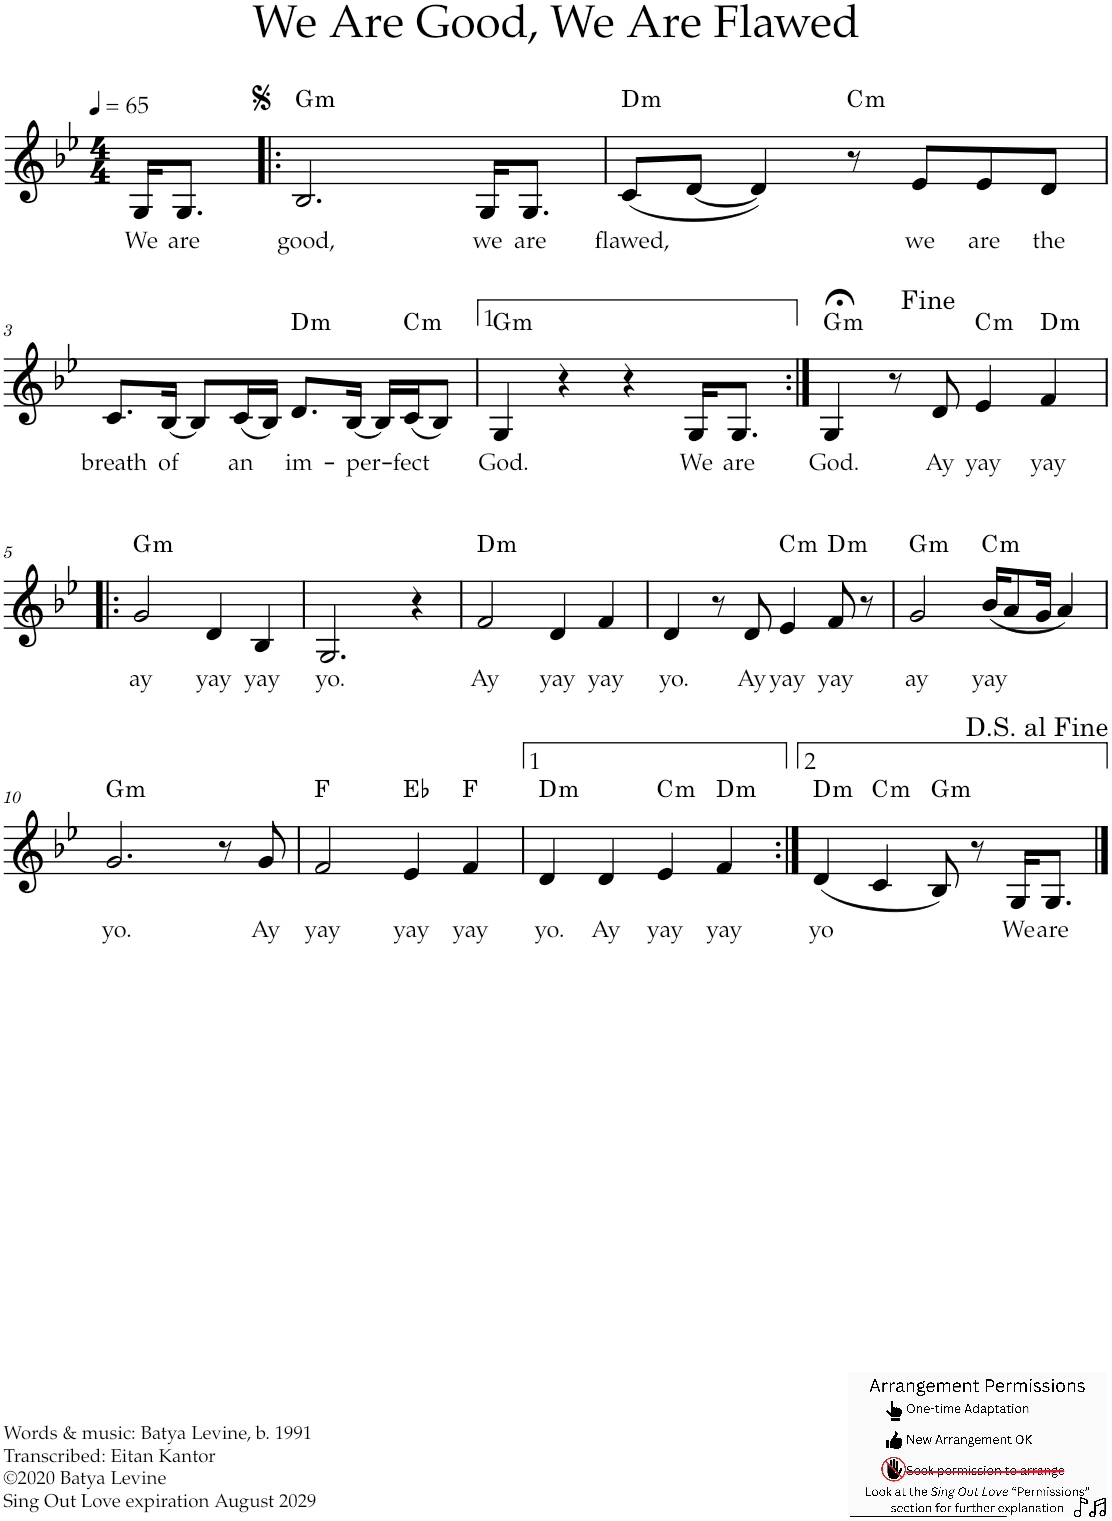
**kern	**text	**text	**harte
*part1	*part1	*part1	*part1
*staff1	*staff1	*staff1	*
*I"Voice	*	*	*
*I'Voice	*	*	*
*clefG2	*	*	*
*k[b-e-]	*	*	*
*M4/4	*	*	*
*MM65	*	*	*
=	=	=	=
!	!	!LO:LY:b	!
16G/KL	.	We	.
!	!	!LO:LY:b	!
8.G/J	.	are	.
=1!|:	=1!|:	=1!|:	=1!|:
!	!	!LO:LY:b	!LO:H:kt=m
2.B-/	.	good,	G:min
!	!	!LO:LY:b	!
16G/KL	.	we	.
!	!	!LO:LY:b	!
8.G/J	.	are	.
=2	=2	=2	=2
!	!	!LO:LY:b	!LO:H:kt=m
(8c/L	.	flawed,	D:min
[8d/J	.	.	.
4d/])	.	.	.
!	!	!	!LO:H:kt=m
8r	.	.	C:min
!	!	!LO:LY:b	!
8e-/L	.	-we	.
!	!	!LO:LY:b	!
8e-/	.	are	.
!	!	!LO:LY:b	!
8d/J	.	the	.
!!LO:LB:g=z
=3	=3	=3	=3
!	!LO:LY:b	!	!
8.c/L	breath	.	.
!	!LO:LY:b	!	!
[16B-/Jk	of	.	.
8B-/L]	.	.	.
!	!LO:LY:b	!	!
(16c/L	an	.	.
16B-/JJ)	.	.	.
!	!LO:LY:b	!	!LO:H:kt=m
8.d/L	im-	.	D:min
!	!LO:LY:b	!	!
[16B-/Jk	-per-	.	.
16B-/LL]	.	.	.
!	!LO:LY:b	!	!LO:H:kt=m
(16c/J	-fect	.	C:min
8B-/J)	.	.	.
=3	=3	=3	=3
!	!LO:LY:b	!	!LO:H:kt=m
4G/	-God.	.	G:min
4r	.	.	.
4r	.	.	.
!	!LO:LY:b	!	!
16G/KL	We	.	.
!	!LO:LY:b	!	!
8.G/J	are	.	.
=4:|!	=4:|!	=4:|!	=4:|!
!	!LO:LY:b	!	!LO:H:kt=m
4G;</	God.	.	G:min
8r	.	.	.
!	!LO:LY:b	!	!
8d/	Ay	.	.
!	!LO:LY:b	!	!LO:H:kt=m
4e-/	yay	.	C:min
!	!LO:LY:b	!	!LO:H:kt=m
4f/	yay	.	D:min
!!LO:LB:g=z
=5!|:	=5!|:	=5!|:	=5!|:
!	!LO:LY:b	!	!LO:H:kt=m
2g/	ay	.	G:min
!	!LO:LY:b	!	!
4d/	yay	.	.
!	!LO:LY:b	!	!
4B-/	yay	.	.
=6	=6	=6	=6
!	!LO:LY:b	!	!
2.G/	yo.	.	.
4r	.	.	.
=7	=7	=7	=7
!	!LO:LY:b	!	!LO:H:kt=m
2f/	Ay	.	D:min
!	!LO:LY:b	!	!
4d/	yay	.	.
!	!LO:LY:b	!	!
4f/	yay	.	.
=8	=8	=8	=8
!	!LO:LY:b	!	!
4d/	yo.	.	.
8r	.	.	.
!	!LO:LY:b	!	!
8d/	Ay	.	.
!	!LO:LY:b	!	!LO:H:kt=m
4e-/	yay	.	C:min
!	!LO:LY:b	!	!LO:H:kt=m
8f/	yay	.	D:min
8r	.	.	.
=9	=9	=9	=9
!	!LO:LY:b	!	!LO:H:kt=m
2g/	ay	.	G:min
!	!LO:LY:b	!	!LO:H:kt=m
(16b-/KL	yay	.	C:min
8a/	.	.	.
16g/Jk	.	.	.
4a/)	.	.	.
!!LO:LB:g=z
=10	=10	=10	=10
!	!LO:LY:b	!	!LO:H:kt=m
2.g/	yo.	.	G:min
8r	.	.	.
!	!LO:LY:b	!	!
8g/	Ay	.	.
=11	=11	=11	=11
!	!LO:LY:b	!	!
2f/	yay	.	F:maj
!	!LO:LY:b	!	!
4e-/	yay	.	Eb:maj
!	!LO:LY:b	!	!
4f/	yay	.	F:maj
=12	=12	=12	=12
!	!LO:LY:b	!	!LO:H:kt=m
4d/	yo.	.	D:min
!	!LO:LY:b	!	!
4d/	Ay	.	.
!	!LO:LY:b	!	!LO:H:kt=m
4e-/	yay	.	C:min
!	!LO:LY:b	!	!LO:H:kt=m
4f/	yay	.	D:min
=13:|!	=13:|!	=13:|!	=13:|!
!	!LO:LY:b	!	!LO:H:kt=m
(4d/	yo	.	D:min
!	!	!	!LO:H:kt=m
4c/	.	.	C:min
!	!	!	!LO:H:kt=m
8B-/)	.	.	G:min
8r	.	.	.
!	!LO:LY:b	!	!
16G/KL	We	.	.
!	!LO:LY:b	!	!
8.G/J	are	.	.
==	==	==	==
*-	*-	*-	*-
